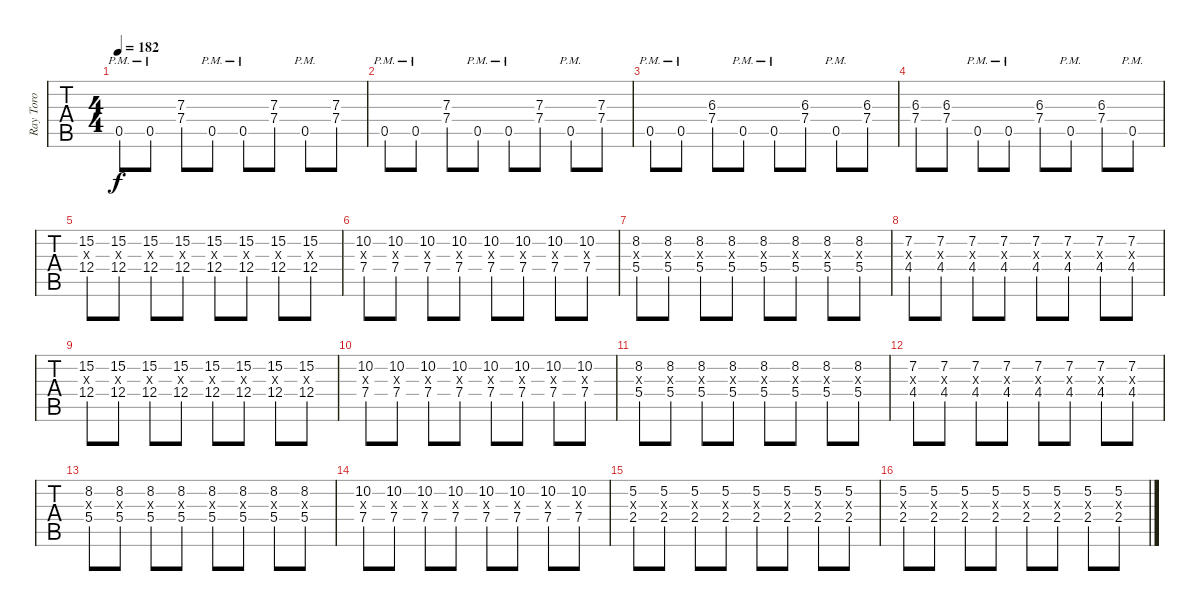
\track ("Ray Toro" "Ray Toro") {instrument distortionguitar}
\staff {tabs}
\tuning (E4 B3 G3 D3 A2 E2) {hide}
\ts (4 4)
\tempo 182
\clef g2
\ks c
0.5{pm}.8{dy f} 0.5{pm}.8 (7.3 7.4).8 0.5{pm}.8 0.5{pm}.8 (7.3 7.4).8 0.5{pm}.8 (7.3 7.4).8 |
0.5{pm}.8 0.5{pm}.8 (7.3 7.4).8 0.5{pm}.8 0.5{pm}.8 (7.3 7.4).8 0.5{pm}.8 (7.3 7.4).8 |
0.5{pm}.8 0.5{pm}.8 (6.3 7.4).8 0.5{pm}.8 0.5{pm}.8 (6.3 7.4).8 0.5{pm}.8 (6.3 7.4).8 |
(6.3 7.4).8 (6.3 7.4).8 0.5{pm}.8 0.5{pm}.8 (6.3 7.4).8 0.5{pm}.8 (6.3 7.4).8 0.5{pm}.8 |
(15.2 12.3{x} 12.4).8 (15.2 12.3{x} 12.4).8 (15.2 12.3{x} 12.4).8 (15.2 12.3{x} 12.4).8 (15.2 12.3{x} 12.4).8 (15.2 12.3{x} 12.4).8 (15.2 12.3{x} 12.4).8 (15.2 12.3{x} 12.4).8 |
(10.2 7.3{x} 7.4).8 (10.2 7.3{x} 7.4).8 (10.2 7.3{x} 7.4).8 (10.2 7.3{x} 7.4).8 (10.2 7.3{x} 7.4).8 (10.2 7.3{x} 7.4).8 (10.2 7.3{x} 7.4).8 (10.2 7.3{x} 7.4).8 |
(8.2 5.3{x} 5.4).8 (8.2 5.3{x} 5.4).8 (8.2 5.3{x} 5.4).8 (8.2 5.3{x} 5.4).8 (8.2 5.3{x} 5.4).8 (8.2 5.3{x} 5.4).8 (8.2 5.3{x} 5.4).8 (8.2 5.3{x} 5.4).8 |
(7.2 4.3{x} 4.4).8 (7.2 4.3{x} 4.4).8 (7.2 4.3{x} 4.4).8 (7.2 4.3{x} 4.4).8 (7.2 4.3{x} 4.4).8 (7.2 4.3{x} 4.4).8 (7.2 4.3{x} 4.4).8 (7.2 4.3{x} 4.4).8 |
(15.2 12.3{x} 12.4).8 (15.2 12.3{x} 12.4).8 (15.2 12.3{x} 12.4).8 (15.2 12.3{x} 12.4).8 (15.2 12.3{x} 12.4).8 (15.2 12.3{x} 12.4).8 (15.2 12.3{x} 12.4).8 (15.2 12.3{x} 12.4).8 |
(10.2 7.3{x} 7.4).8 (10.2 7.3{x} 7.4).8 (10.2 7.3{x} 7.4).8 (10.2 7.3{x} 7.4).8 (10.2 7.3{x} 7.4).8 (10.2 7.3{x} 7.4).8 (10.2 7.3{x} 7.4).8 (10.2 7.3{x} 7.4).8 |
(8.2 5.3{x} 5.4).8 (8.2 5.3{x} 5.4).8 (8.2 5.3{x} 5.4).8 (8.2 5.3{x} 5.4).8 (8.2 5.3{x} 5.4).8 (8.2 5.3{x} 5.4).8 (8.2 5.3{x} 5.4).8 (8.2 5.3{x} 5.4).8 |
(7.2 4.3{x} 4.4).8 (7.2 4.3{x} 4.4).8 (7.2 4.3{x} 4.4).8 (7.2 4.3{x} 4.4).8 (7.2 4.3{x} 4.4).8 (7.2 4.3{x} 4.4).8 (7.2 4.3{x} 4.4).8 (7.2 4.3{x} 4.4).8 |
(8.2 5.3{x} 5.4).8 (8.2 5.3{x} 5.4).8 (8.2 5.3{x} 5.4).8 (8.2 5.3{x} 5.4).8 (8.2 5.3{x} 5.4).8 (8.2 5.3{x} 5.4).8 (8.2 5.3{x} 5.4).8 (8.2 5.3{x} 5.4).8 |
(10.2 7.3{x} 7.4).8 (10.2 7.3{x} 7.4).8 (10.2 7.3{x} 7.4).8 (10.2 7.3{x} 7.4).8 (10.2 7.3{x} 7.4).8 (10.2 7.3{x} 7.4).8 (10.2 7.3{x} 7.4).8 (10.2 7.3{x} 7.4).8 |
(5.2 2.3{x} 2.4).8 (5.2 2.3{x} 2.4).8 (5.2 2.3{x} 2.4).8 (5.2 2.3{x} 2.4).8 (5.2 2.3{x} 2.4).8 (5.2 2.3{x} 2.4).8 (5.2 2.3{x} 2.4).8 (5.2 2.3{x} 2.4).8 |
(5.2 2.3{x} 2.4).8 (5.2 2.3{x} 2.4).8 (5.2 2.3{x} 2.4).8 (5.2 2.3{x} 2.4).8 (5.2 2.3{x} 2.4).8 (5.2 2.3{x} 2.4).8 (5.2 2.3{x} 2.4).8 (5.2 2.3{x} 2.4).8
